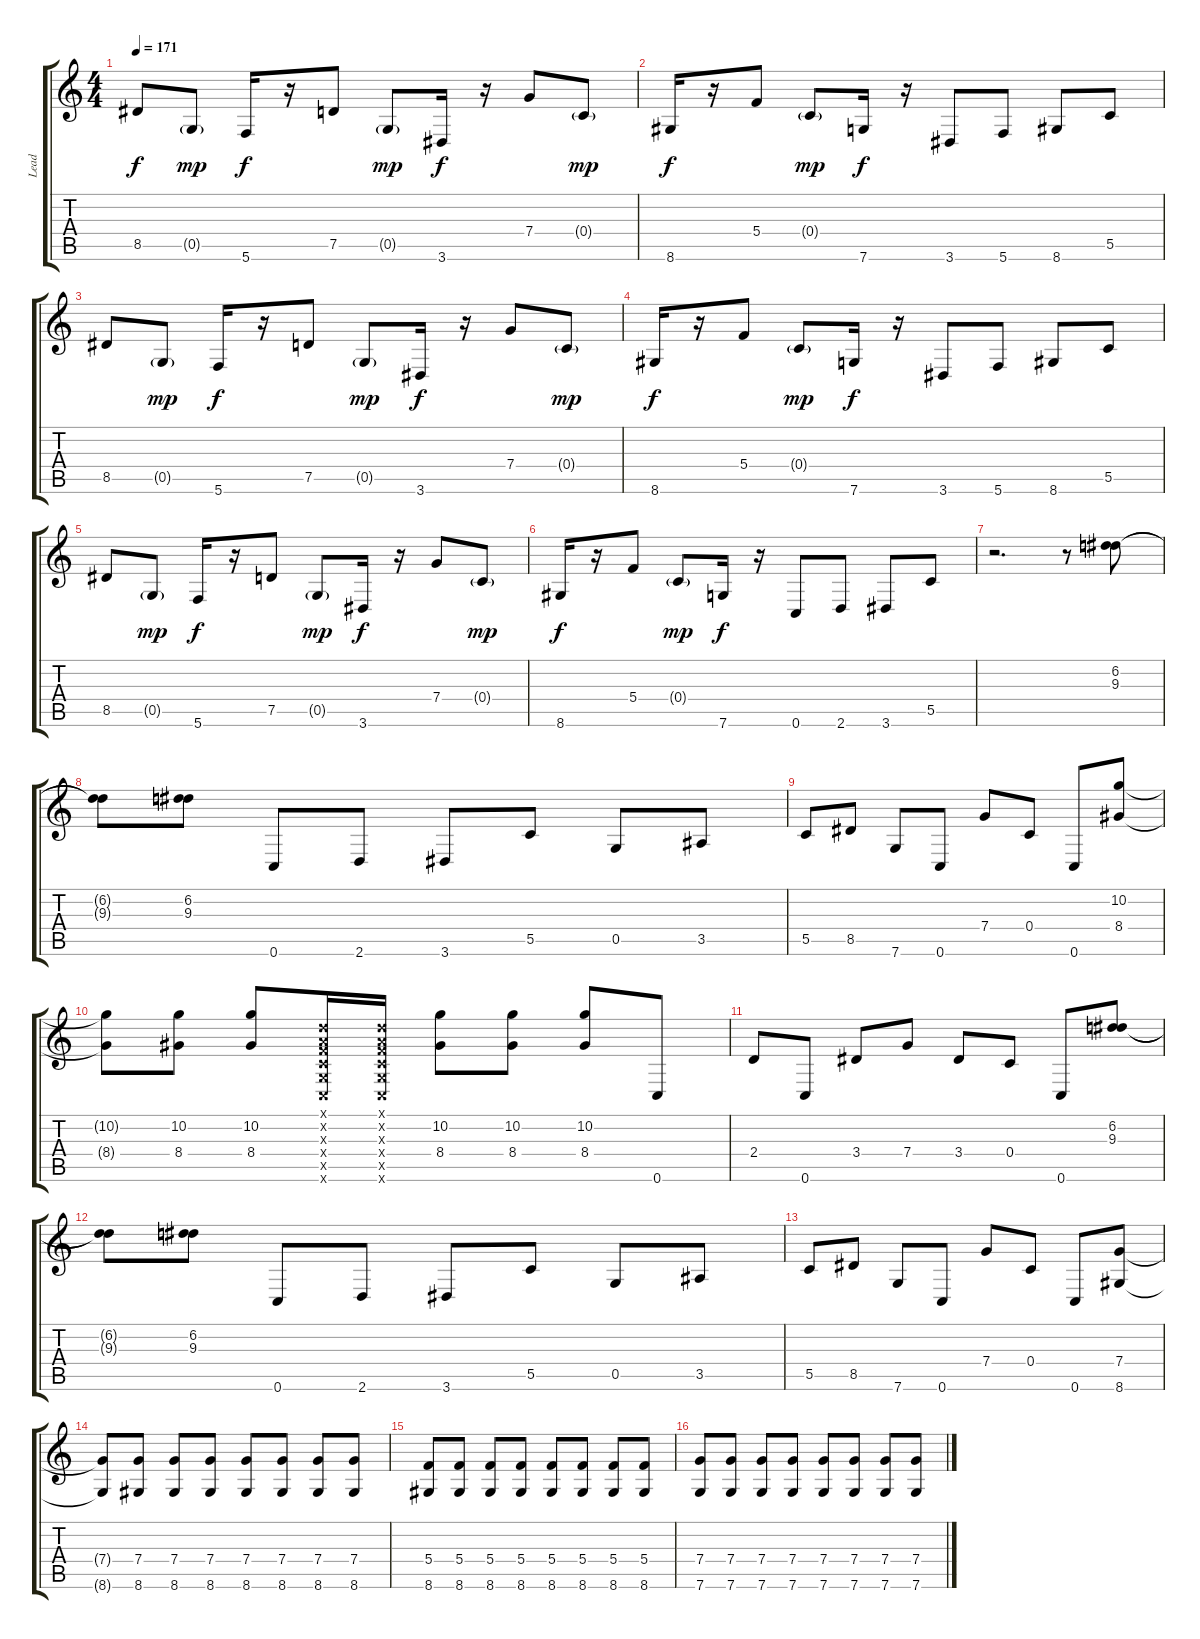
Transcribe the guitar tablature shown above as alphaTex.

\track ("Lead" "Lead") {instrument distortionguitar}
\staff {score tabs}
\tuning (D4 A3 F3 C3 G2 C2) {hide}
\ts (4 4)
\tempo 171
\clef g2
\ks c
8.5.8{dy f} 0.5{g}.8{dy mp} 5.6.16{dy f} r.16 7.5.8 0.5{g}.8{dy mp} 3.6.16{dy f} r.16 7.4.8 0.4{g}.8{dy mp} |
8.6.16{dy f} r.16 5.4.8 0.4{g}.8{dy mp} 7.6.16{dy f} r.16 3.6.8 5.6.8 8.6.8 5.5.8 |
8.5.8 0.5{g}.8{dy mp} 5.6.16{dy f} r.16 7.5.8 0.5{g}.8{dy mp} 3.6.16{dy f} r.16 7.4.8 0.4{g}.8{dy mp} |
8.6.16{dy f} r.16 5.4.8 0.4{g}.8{dy mp} 7.6.16{dy f} r.16 3.6.8 5.6.8 8.6.8 5.5.8 |
8.5.8 0.5{g}.8{dy mp} 5.6.16{dy f} r.16 7.5.8 0.5{g}.8{dy mp} 3.6.16{dy f} r.16 7.4.8 0.4{g}.8{dy mp} |
8.6.16{dy f} r.16 5.4.8 0.4{g}.8{dy mp} 7.6.16{dy f} r.16 0.6.8 2.6.8 3.6.8 5.5.8 |
r.2{d} r.8 (6.2 9.3).8 |
(6.2{t} 9.3{t}).8 (6.2 9.3).8 0.6.8 2.6.8 3.6.8 5.5.8 0.5.8 3.5.8 |
5.5.8 8.5.8 7.6.8 0.6.8 7.4.8 0.4.8 0.6.8 (10.2 8.4).8 |
(10.2{t} 8.4{t}).8 (10.2 8.4).8 (10.2 8.4).8 (0.1{x} 0.2{x} 0.3{x} 0.4{x} 0.5{x} 0.6{x}).16 (0.1{x} 0.2{x} 0.3{x} 0.4{x} 0.5{x} 0.6{x}).16 (10.2 8.4).8 (10.2 8.4).8 (10.2 8.4).8 0.6.8 |
2.4.8 0.6.8 3.4.8 7.4.8 3.4.8 0.4.8 0.6.8 (6.2 9.3).8 |
(6.2{t} 9.3{t}).8 (6.2 9.3).8 0.6.8 2.6.8 3.6.8 5.5.8 0.5.8 3.5.8 |
5.5.8 8.5.8 7.6.8 0.6.8 7.4.8 0.4.8 0.6.8 (7.4 8.6).8 |
(7.4{t} 8.6{t}).8 (7.4 8.6).8 (7.4 8.6).8 (7.4 8.6).8 (7.4 8.6).8 (7.4 8.6).8 (7.4 8.6).8 (7.4 8.6).8 |
(5.4 8.6).8 (5.4 8.6).8 (5.4 8.6).8 (5.4 8.6).8 (5.4 8.6).8 (5.4 8.6).8 (5.4 8.6).8 (5.4 8.6).8 |
(7.4 7.6).8 (7.4 7.6).8 (7.4 7.6).8 (7.4 7.6).8 (7.4 7.6).8 (7.4 7.6).8 (7.4 7.6).8 (7.4 7.6).8
